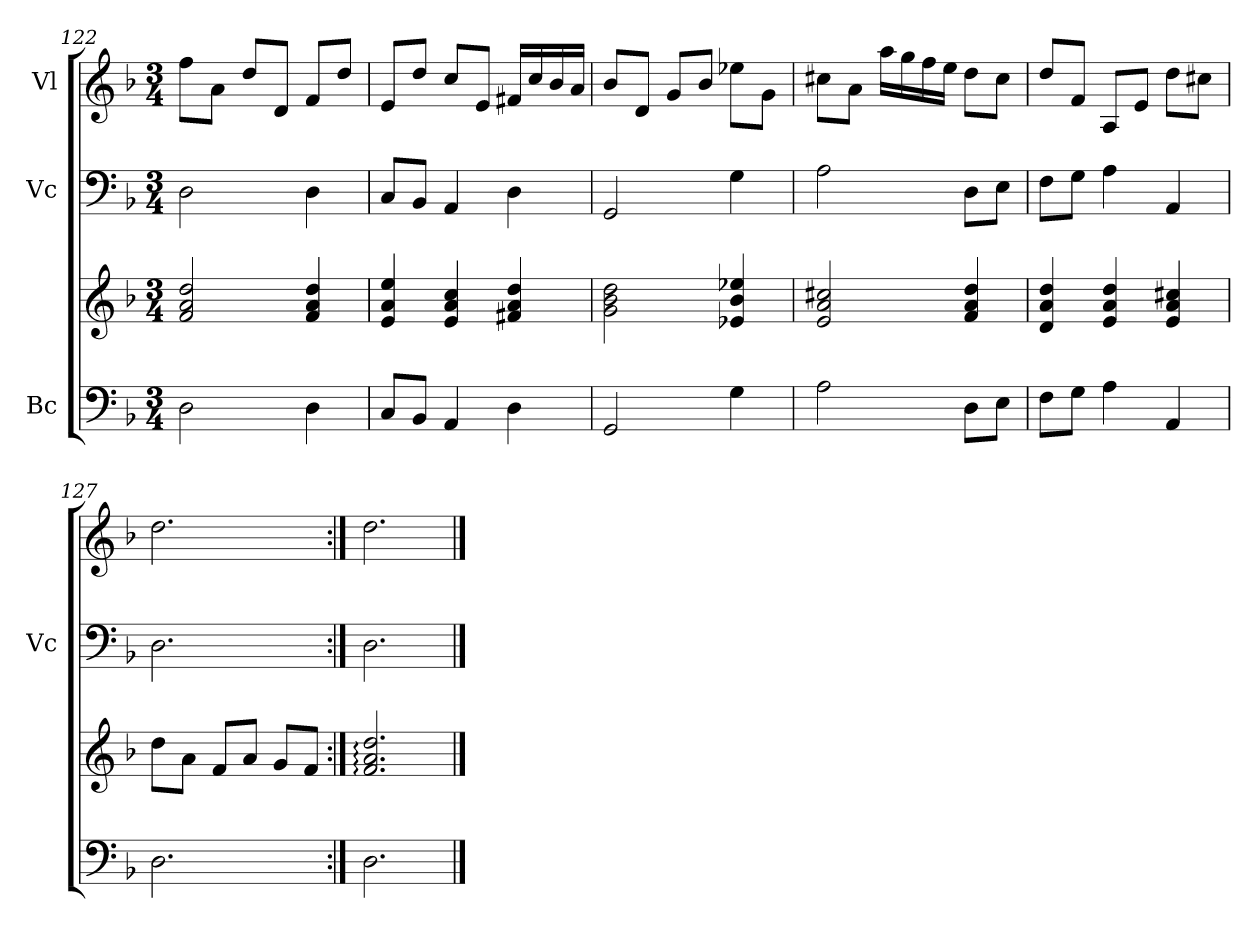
**kern	**kern	**kern	**kern
*part3	*part3	*part2	*part1
*staff4	*staff3	*staff2	*staff1
*I"Bc	*	*I"Vc	*I"Vl
*	*	*I'Vc	*
*clefF4	*clefG2	*clefF4	*clefG2
*k[b-]	*k[b-]	*k[b-]	*k[b-]
*M3/4	*M3/4	*M3/4	*M3/4
=122	=122	=122	=122
2D\	2f/ 2a/ 2dd/	2D\	8ff\L
.	.	.	8a\J
.	.	.	8dd/L
.	.	.	8d/J
4D\	4f/ 4a/ 4dd/	4D\	8f/L
.	.	.	8dd/J
!!LO:LB:g=z
=123	=123	=123	=123
8C/L	4e/ 4a/ 4ee/	8C/L	8e/L
8BB-/J	.	8BB-/J	8dd/J
4AA/	4e/ 4a/ 4cc/	4AA/	8cc/L
.	.	.	8e/J
4D\	4f#X/ 4a/ 4dd/	4D\	16f#X/LL
.	.	.	16cc/
.	.	.	16b-/
.	.	.	16a/JJ
=124	=124	=124	=124
2GG/	2g\ 2b-\ 2dd\	2GG/	8b-/L
.	.	.	8d/J
.	.	.	8g/L
.	.	.	8b-/J
4G\	4e-X/ 4b-/ 4ee-X/	4G\	8ee-X\L
.	.	.	8g\J
=125	=125	=125	=125
2A\	2e/ 2a/ 2cc#X/	2A\	8cc#X\L
.	.	.	8a\J
.	.	.	16aa\LL
.	.	.	16gg\
.	.	.	16ff\
.	.	.	16ee\JJ
8D\L	4f/ 4a/ 4dd/	8D\L	8dd\L
8E\J	.	8E\J	8cc#\J
=126	=126	=126	=126
8F\L	4d/ 4a/ 4dd/	8F\L	8dd/L
8G\J	.	8G\J	8f/J
4A\	4e/ 4a/ 4dd/	4A\	8A/L
.	.	.	8e/J
4AA/	4e/ 4a/ 4cc#X/	4AA/	8dd\L
.	.	.	8cc#X\J
=127	=127	=127	=127
2.D\	8dd\L	2.D\	2.dd\
.	8a\J	.	.
.	8f/L	.	.
.	8a/J	.	.
.	8g/L	.	.
.	8f/J	.	.
=128:|!	=128:|!	=128:|!	=128:|!
2.D\	2.f/: 2.a/: 2.dd/:	2.D\	2.dd\
==	==	==	==
*-	*-	*-	*-
